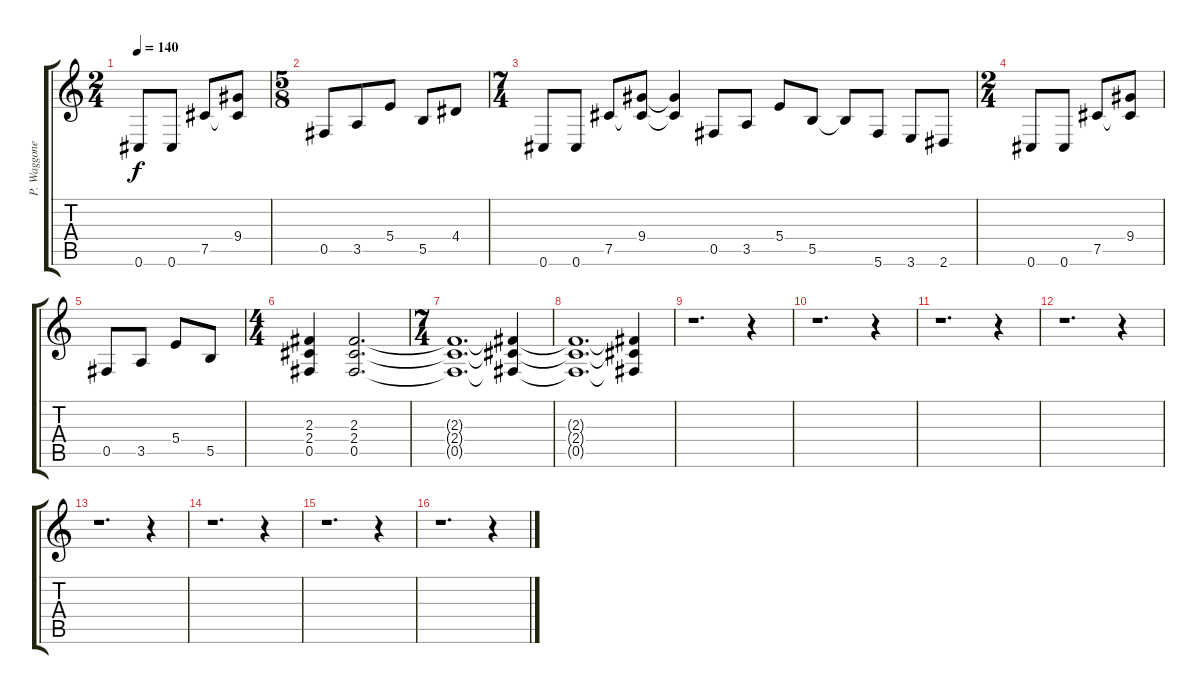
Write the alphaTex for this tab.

\track ("P. Waggoner Gtr." "P. Waggone") {instrument distortionguitar}
\staff {score tabs}
\tuning (Db4 Ab3 E3 B2 Gb2 Db2) {hide}
\ts (2 4)
\tempo 140
\clef g2
\ks c
0.6.8{dy f} 0.6.8 7.5.8 (9.4 7.5{t}).8 |
\ts (5 8)
0.5.8 3.5.8 5.4.8 5.5.8 4.4.8 |
\ts (7 4)
0.6.8 0.6.8 7.5.8 (9.4 7.5{t}).8 (9.4{t} 7.5{t}).4 0.5.8 3.5.8 5.4.8 5.5.8 5.5{t}.8 5.6.8 3.6.8 2.6.8 |
\ts (2 4)
0.6.8 0.6.8 7.5.8 (9.4 7.5{t}).8 |
0.5.8 3.5.8 5.4.8 5.5.8 |
\ts (4 4)
(2.3 2.4 0.5).4 (2.3 2.4 0.5).2{d} |
\ts (7 4)
(2.3{t} 2.4{t} 0.5{t}).1{d} (2.3{t} 2.4{t} 0.5{t}).4 |
(2.3{t} 2.4{t} 0.5{t}).1{d volume 0} (2.3{t} 2.4{t} 0.5{t}).4 |
r.1{d} r.4 |
r.1{d} r.4 |
r.1{d} r.4 |
r.1{d} r.4 |
r.1{d} r.4 |
r.1{d} r.4 |
r.1{d} r.4 |
r.1{d} r.4
